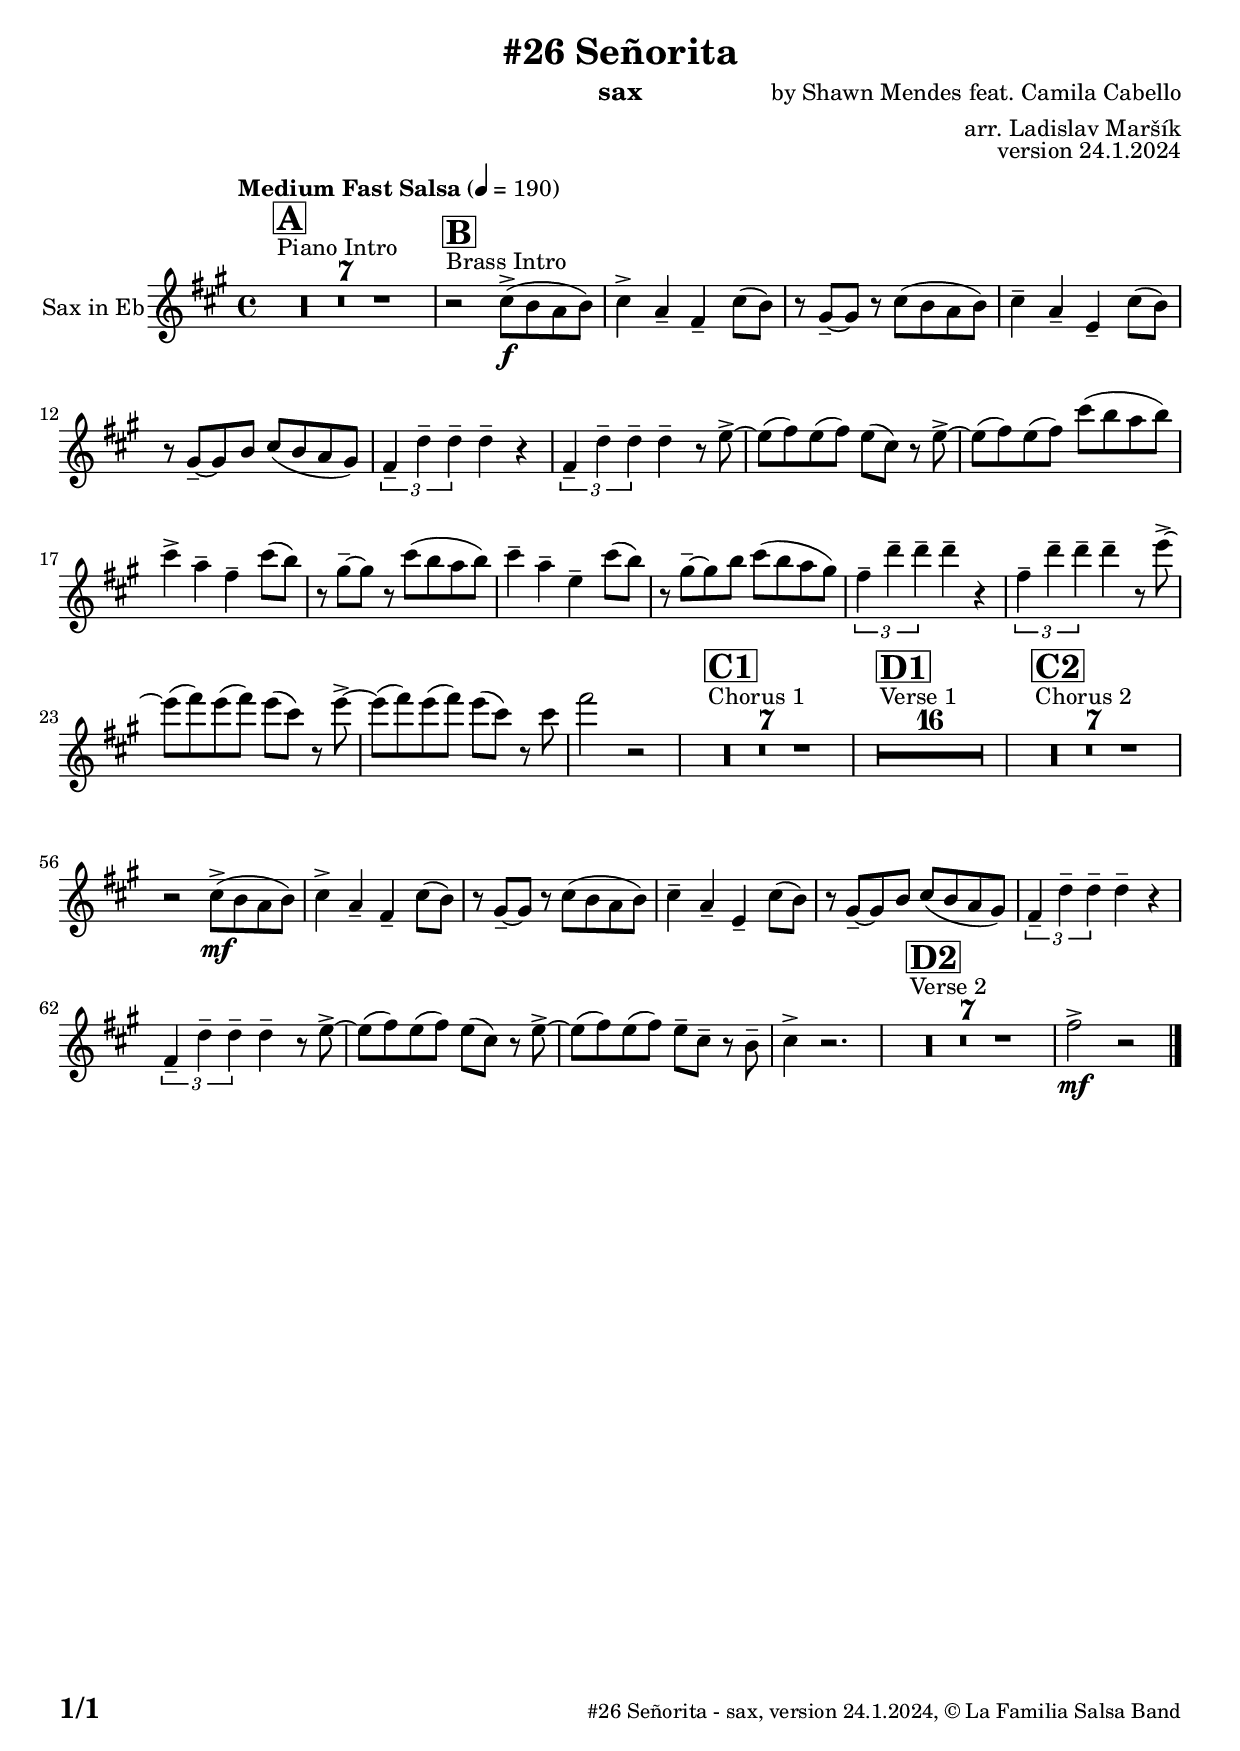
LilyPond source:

\version "2.24.0"

% Sheet revision 2022_09

\header {
  title = "#26 Señorita"
  instrument = "sax"
  composer = "by Shawn Mendes feat. Camila Cabello"
  arranger = "arr. Ladislav Maršík"
  opus = "version 24.1.2024"
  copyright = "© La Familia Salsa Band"
}

inst =
#(define-music-function
  (string)
  (string?)
  #{ <>^\markup \abs-fontsize #16 \bold \box #string #})

makePercent = #(define-music-function (note) (ly:music?)
                 (make-music 'PercentEvent 'length (ly:music-length note)))

#(define (test-stencil grob text)
   (let* ((orig (ly:grob-original grob))
          (siblings (ly:spanner-broken-into orig)) ; have we been split?
          (refp (ly:grob-system grob))
          (left-bound (ly:spanner-bound grob LEFT))
          (right-bound (ly:spanner-bound grob RIGHT))
          (elts-L (ly:grob-array->list (ly:grob-object left-bound 'elements)))
          (elts-R (ly:grob-array->list (ly:grob-object right-bound 'elements)))
          (break-alignment-L
           (filter
            (lambda (elt) (grob::has-interface elt 'break-alignment-interface))
            elts-L))
          (break-alignment-R
           (filter
            (lambda (elt) (grob::has-interface elt 'break-alignment-interface))
            elts-R))
          (break-alignment-L-ext (ly:grob-extent (car break-alignment-L) refp X))
          (break-alignment-R-ext (ly:grob-extent (car break-alignment-R) refp X))
          (num
           (markup text))
          (num
           (if (or (null? siblings)
                   (eq? grob (car siblings)))
               num
               (make-parenthesize-markup num)))
          (num (grob-interpret-markup grob num))
          (num-stil-ext-X (ly:stencil-extent num X))
          (num-stil-ext-Y (ly:stencil-extent num Y))
          (num (ly:stencil-aligned-to num X CENTER))
          (num
           (ly:stencil-translate-axis
            num
            (+ (interval-length break-alignment-L-ext)
               (* 0.5
                  (- (car break-alignment-R-ext)
                     (cdr break-alignment-L-ext))))
            X))
          (bracket-L
           (markup
            #:path
            0.1 ; line-thickness
            `((moveto 0.5 ,(* 0.5 (interval-length num-stil-ext-Y)))
              (lineto ,(* 0.5
                          (- (car break-alignment-R-ext)
                             (cdr break-alignment-L-ext)
                             (interval-length num-stil-ext-X)))
                      ,(* 0.5 (interval-length num-stil-ext-Y)))
              (closepath)
              (rlineto 0.0
                       ,(if (or (null? siblings) (eq? grob (car siblings)))
                            -1.0 0.0)))))
          (bracket-R
           (markup
            #:path
            0.1
            `((moveto ,(* 0.5
                          (- (car break-alignment-R-ext)
                             (cdr break-alignment-L-ext)
                             (interval-length num-stil-ext-X)))
                      ,(* 0.5 (interval-length num-stil-ext-Y)))
              (lineto 0.5
                      ,(* 0.5 (interval-length num-stil-ext-Y)))
              (closepath)
              (rlineto 0.0
                       ,(if (or (null? siblings) (eq? grob (last siblings)))
                            -1.0 0.0)))))
          (bracket-L (grob-interpret-markup grob bracket-L))
          (bracket-R (grob-interpret-markup grob bracket-R))
          (num (ly:stencil-combine-at-edge num X LEFT bracket-L 0.4))
          (num (ly:stencil-combine-at-edge num X RIGHT bracket-R 0.4)))
     num))

#(define-public (Measure_attached_spanner_engraver context)
   (let ((span '())
         (finished '())
         (event-start '())
         (event-stop '()))
     (make-engraver
      (listeners ((measure-counter-event engraver event)
                  (if (= START (ly:event-property event 'span-direction))
                      (set! event-start event)
                      (set! event-stop event))))
      ((process-music trans)
       (if (ly:stream-event? event-stop)
           (if (null? span)
               (ly:warning "You're trying to end a measure-attached spanner but you haven't started one.")
               (begin (set! finished span)
                 (ly:engraver-announce-end-grob trans finished event-start)
                 (set! span '())
                 (set! event-stop '()))))
       (if (ly:stream-event? event-start)
           (begin (set! span (ly:engraver-make-grob trans 'MeasureCounter event-start))
             (set! event-start '()))))
      ((stop-translation-timestep trans)
       (if (and (ly:spanner? span)
                (null? (ly:spanner-bound span LEFT))
                (moment<=? (ly:context-property context 'measurePosition) ZERO-MOMENT))
           (ly:spanner-set-bound! span LEFT
                                  (ly:context-property context 'currentCommandColumn)))
       (if (and (ly:spanner? finished)
                (moment<=? (ly:context-property context 'measurePosition) ZERO-MOMENT))
           (begin
            (if (null? (ly:spanner-bound finished RIGHT))
                (ly:spanner-set-bound! finished RIGHT
                                       (ly:context-property context 'currentCommandColumn)))
            (set! finished '())
            (set! event-start '())
            (set! event-stop '()))))
      ((finalize trans)
       (if (ly:spanner? finished)
           (begin
            (if (null? (ly:spanner-bound finished RIGHT))
                (set! (ly:spanner-bound finished RIGHT)
                      (ly:context-property context 'currentCommandColumn)))
            (set! finished '())))
       (if (ly:spanner? span)
           (begin
            (ly:warning "I think there's a dangling measure-attached spanner :-(")
            (ly:grob-suicide! span)
            (set! span '())))))))

\layout {
  \context {
    \Staff
    \consists #Measure_attached_spanner_engraver
    \override MeasureCounter.font-encoding = #'latin1
    \override MeasureCounter.font-size = 0
    \override MeasureCounter.outside-staff-padding = 2
    \override MeasureCounter.outside-staff-horizontal-padding = #0
  }
}

repeatBracket = #(define-music-function
                  (parser location N note)
                  (number? ly:music?)
                  #{
                    \override Staff.MeasureCounter.stencil =
                    #(lambda (grob) (test-stencil grob #{ #(string-append(number->string N) "x") #} ))
                    \startMeasureCount
                    \repeat volta #N { $note }
                    \stopMeasureCount
                  #}
                  )

Sax = \new Voice
\transpose c a'
\relative c {
  \set Staff.instrumentName = \markup {
    \center-align { "Sax in Eb" }
  }
  \set Staff.midiInstrument = "alto sax"
  \set Staff.midiMaximumVolume = #0.9

  \key a \minor
  \time 4/4
  \tempo "Medium Fast Salsa" 4 = 190
  
    s1*0 ^\markup { "Piano Intro" }
  \inst "A"
  R1*7 
  
  s1*0 ^\markup { "Brass Intro" }
  \inst "B"
  
  r2 e8 -> \f ( d c d ) |
  e4 -> c -- a -- e'8 ( d ) |
  r b -- ~ b r e8 ( d c d ) |
  e4 -- c -- g -- e'8 ( d ) |
  r b -- ~ b d e8 ( d c b ) |
  \tuplet 3/2 { a4 -- f' -- f -- } f -- r |
  \tuplet 3/2 { a,4 -- f' -- f -- } f -- r8 g -> ~ |
  g ( a ) g ( a ) g ( e ) r g -> ~ |
  g ( a ) g ( a ) e'8 ( d c d ) |
  e4 -> c -- a -- e'8 ( d ) |
  r b -- ~ b r e8 ( d c d ) |
  e4 -- c -- g -- e'8 ( d ) |
  r b -- ~ b d e8 ( d c b ) |
  \tuplet 3/2 { a4 -- f' -- f -- } f -- r |
  \tuplet 3/2 { a,4 -- f' -- f -- } f -- r8 g -> ~ |
  g ( a ) g ( a ) g ( e ) r g -> ~ |
  g ( a ) g ( a ) g ( e ) r8 e 
  a2 r2  |
  
  
    s1*0 ^\markup { "Chorus 1" }
  \inst "C1"
  R1*7 
  
    s1*0 ^\markup { "Verse 1" }
  \inst "D1"
  
  
    R1*16 
    
    s1*0 ^\markup { "Chorus 2" }
  \inst "C2"
  R1*7 
   r2 e,8 -> \mf ( d c d ) |
  e4 -> c -- a -- e'8 ( d ) |
  r b -- ~ b r e8 ( d c d ) |
  e4 -- c -- g -- e'8 ( d ) |
  r b -- ~ b d e8 ( d c b ) |
  \tuplet 3/2 { a4 -- f' -- f -- } f -- r |
  \tuplet 3/2 { a,4 -- f' -- f -- } f -- r8 g -> ~ |
  g ( a ) g ( a ) g ( e ) r g -> ~ |
  g ( a ) g ( a ) g8 -- e -- r d -- |
  e4 -> r2. |
  
      s1*0 ^\markup { "Verse 2" }
  \inst "D2"
      R1*7
      
      a2 \mf -> r2 |
  
  \label #'lastPage
  \bar "|."
}

\score {
  \compressMMRests \new Staff \with {
    \consists "Volta_engraver"
  }
  {
    \Sax
  }
  \layout {
    \context {
      \Score
      \remove "Volta_engraver"
    }
  }
  \midi { }
}


\paper {
  system-system-spacing =
  #'((basic-distance . 14)
     (minimum-distance . 10)
     (padding . 1)
     (stretchability . 60))
  between-system-padding = #2
  bottom-margin = 5\mm

  print-page-number = ##t
  print-first-page-number = ##t
  oddHeaderMarkup = \markup \fill-line { " " }
  evenHeaderMarkup = \markup \fill-line { " " }
  oddFooterMarkup = \markup {
    \fill-line {
      \bold \fontsize #2
      \concat { \fromproperty #'page:page-number-string "/" \page-ref #'lastPage "0" "?" }

      \fontsize #-1
      \concat { \fromproperty #'header:title " - " \fromproperty #'header:instrument ", " \fromproperty #'header:opus ", " \fromproperty #'header:copyright }
    }
  }
  evenFooterMarkup = \markup {
    \fill-line {
      \fontsize #-1
      \concat { \fromproperty #'header:title " - " \fromproperty #'header:instrument ", " \fromproperty #'header:opus ", " \fromproperty #'header:copyright }

      \bold \fontsize #2
      \concat { \fromproperty #'page:page-number-string "/" \page-ref #'lastPage "0" "?" }
    }
  }
}